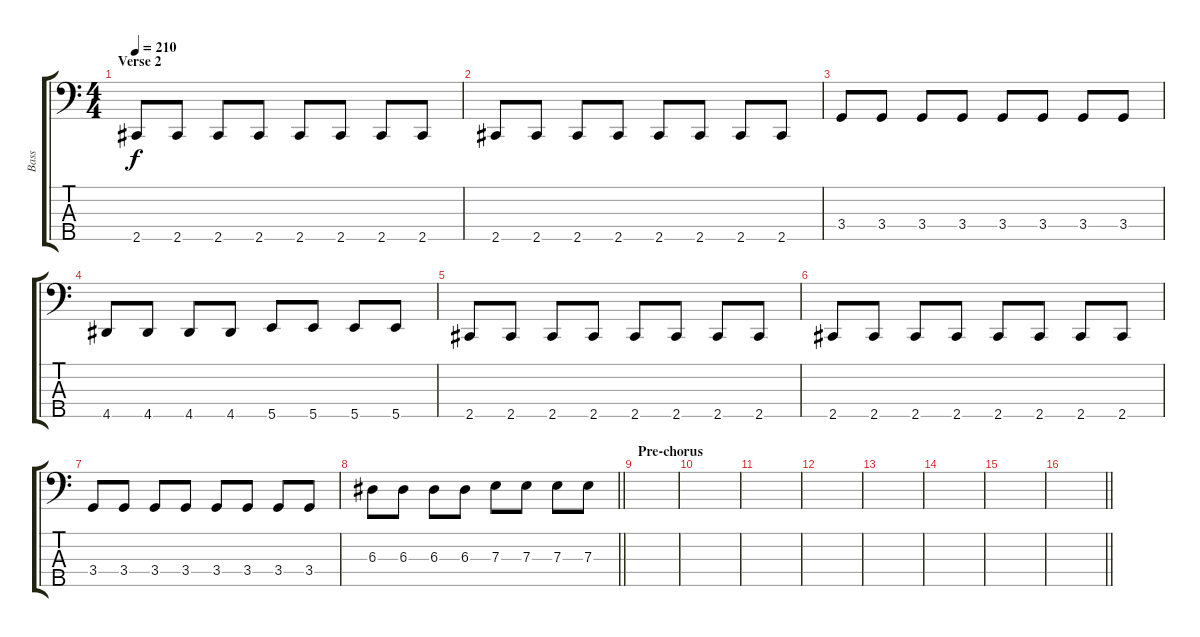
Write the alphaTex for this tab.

\track ("Bass" "Bass") {instrument electricbasspick}
\staff {score tabs}
\tuning (G2 D2 A1 E1 B0) {hide}
\ts (4 4)
\section ("" "Verse 2")
\tempo 210
\clef f4
\ks c
2.5.8{dy f} 2.5.8 2.5.8 2.5.8 2.5.8 2.5.8 2.5.8 2.5.8 |
2.5.8 2.5.8 2.5.8 2.5.8 2.5.8 2.5.8 2.5.8 2.5.8 |
3.4.8 3.4.8 3.4.8 3.4.8 3.4.8 3.4.8 3.4.8 3.4.8 |
4.5.8 4.5.8 4.5.8 4.5.8 5.5.8 5.5.8 5.5.8 5.5.8 |
2.5.8 2.5.8 2.5.8 2.5.8 2.5.8 2.5.8 2.5.8 2.5.8 |
2.5.8 2.5.8 2.5.8 2.5.8 2.5.8 2.5.8 2.5.8 2.5.8 |
3.4.8 3.4.8 3.4.8 3.4.8 3.4.8 3.4.8 3.4.8 3.4.8 |
\barLineRight lightlight
6.3.8 6.3.8 6.3.8 6.3.8 7.3.8 7.3.8 7.3.8 7.3.8 |
\section ("" "Pre-chorus")
|
|
|
|
|
|
|
\barLineRight lightlight
